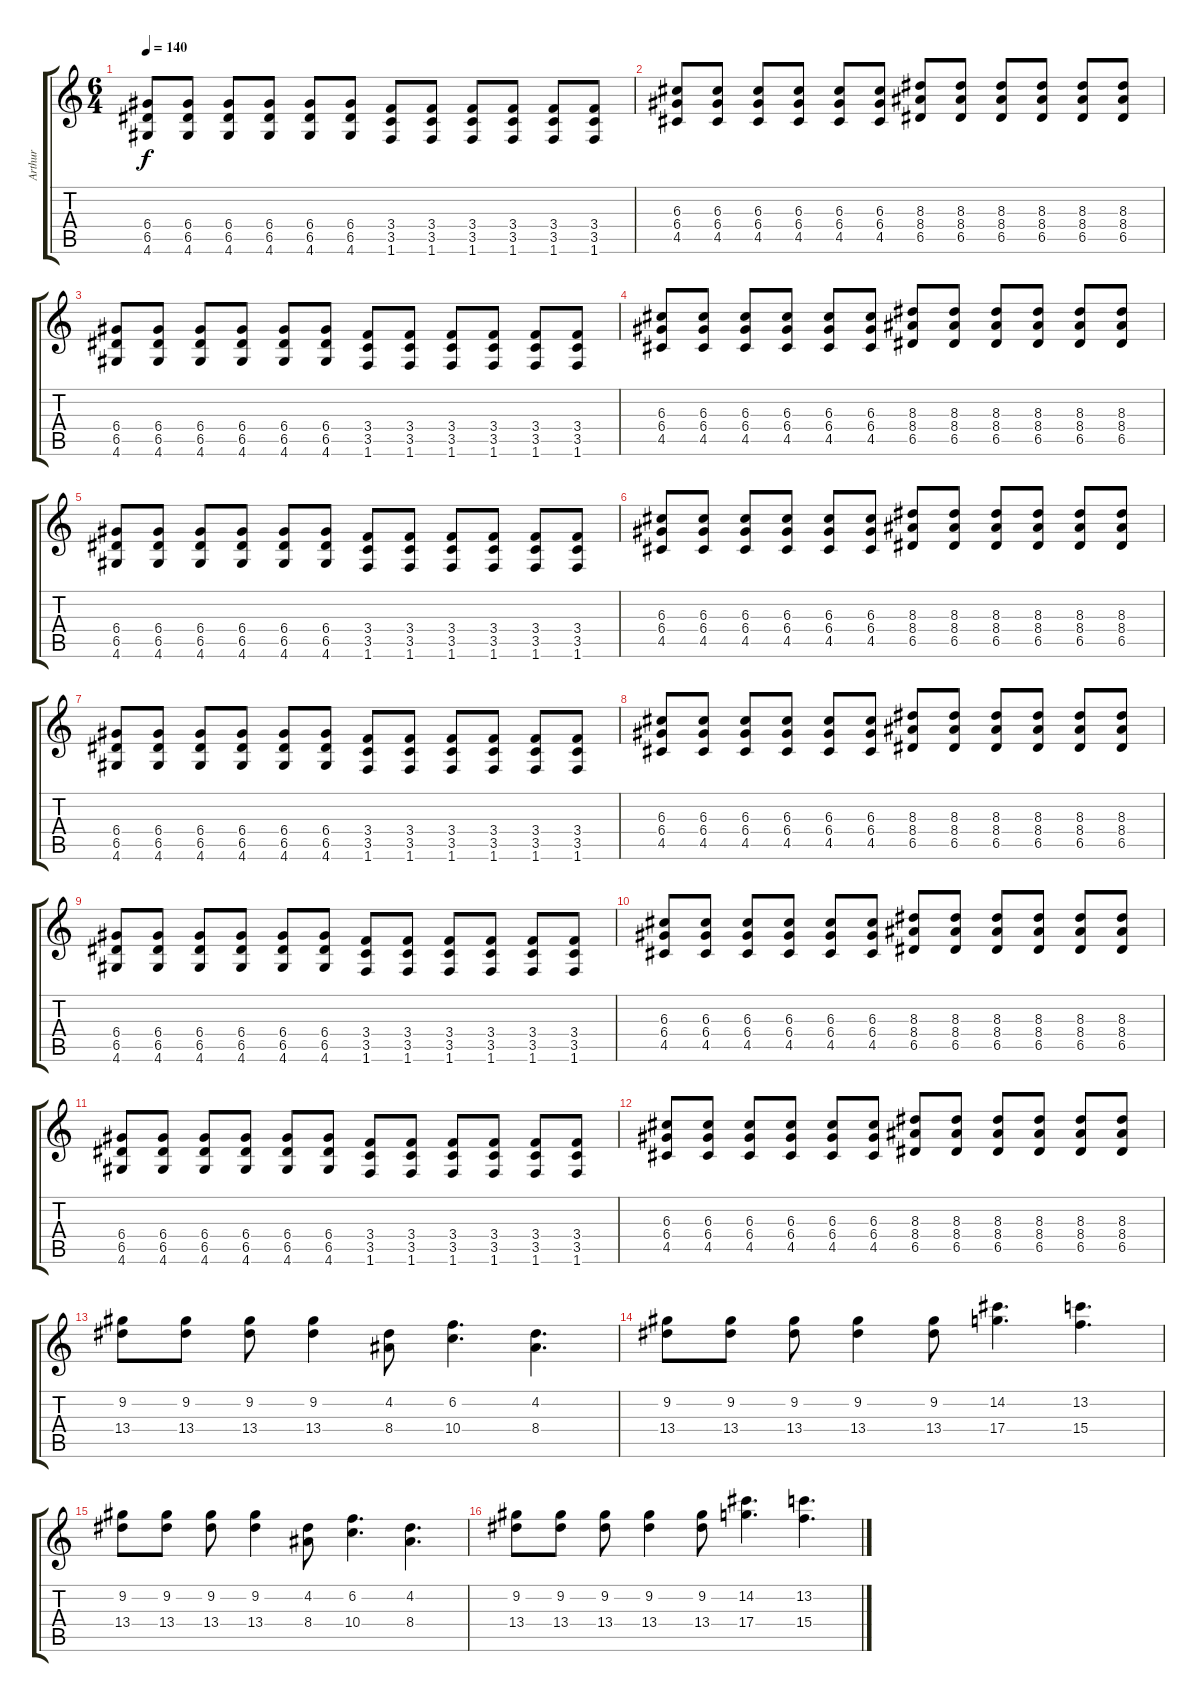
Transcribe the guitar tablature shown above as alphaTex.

\track ("Arthur" "Arthur") {instrument distortionguitar}
\staff {score tabs}
\tuning (E4 B3 G3 D3 A2 E2) {hide}
\ts (6 4)
\tempo 140
\clef g2
\ks c
(6.4 6.5 4.6).8{dy f volume 13 instrument distortionguitar} (6.4 6.5 4.6).8 (6.4 6.5 4.6).8 (6.4 6.5 4.6).8 (6.4 6.5 4.6).8 (6.4 6.5 4.6).8 (3.4 3.5 1.6).8 (3.4 3.5 1.6).8 (3.4 3.5 1.6).8 (3.4 3.5 1.6).8 (3.4 3.5 1.6).8 (3.4 3.5 1.6).8 |
(6.3 6.4 4.5).8 (6.3 6.4 4.5).8 (6.3 6.4 4.5).8 (6.3 6.4 4.5).8 (6.3 6.4 4.5).8 (6.3 6.4 4.5).8 (8.3 8.4 6.5).8 (8.3 8.4 6.5).8 (8.3 8.4 6.5).8 (8.3 8.4 6.5).8 (8.3 8.4 6.5).8 (8.3 8.4 6.5).8 |
(6.4 6.5 4.6).8 (6.4 6.5 4.6).8 (6.4 6.5 4.6).8 (6.4 6.5 4.6).8 (6.4 6.5 4.6).8 (6.4 6.5 4.6).8 (3.4 3.5 1.6).8 (3.4 3.5 1.6).8 (3.4 3.5 1.6).8 (3.4 3.5 1.6).8 (3.4 3.5 1.6).8 (3.4 3.5 1.6).8 |
(6.3 6.4 4.5).8 (6.3 6.4 4.5).8 (6.3 6.4 4.5).8 (6.3 6.4 4.5).8 (6.3 6.4 4.5).8 (6.3 6.4 4.5).8 (8.3 8.4 6.5).8 (8.3 8.4 6.5).8 (8.3 8.4 6.5).8 (8.3 8.4 6.5).8 (8.3 8.4 6.5).8 (8.3 8.4 6.5).8 |
(6.4 6.5 4.6).8{instrument distortionguitar} (6.4 6.5 4.6).8 (6.4 6.5 4.6).8 (6.4 6.5 4.6).8 (6.4 6.5 4.6).8 (6.4 6.5 4.6).8 (3.4 3.5 1.6).8 (3.4 3.5 1.6).8 (3.4 3.5 1.6).8 (3.4 3.5 1.6).8 (3.4 3.5 1.6).8 (3.4 3.5 1.6).8 |
(6.3 6.4 4.5).8 (6.3 6.4 4.5).8 (6.3 6.4 4.5).8 (6.3 6.4 4.5).8 (6.3 6.4 4.5).8 (6.3 6.4 4.5).8 (8.3 8.4 6.5).8 (8.3 8.4 6.5).8 (8.3 8.4 6.5).8 (8.3 8.4 6.5).8 (8.3 8.4 6.5).8 (8.3 8.4 6.5).8 |
(6.4 6.5 4.6).8 (6.4 6.5 4.6).8 (6.4 6.5 4.6).8 (6.4 6.5 4.6).8 (6.4 6.5 4.6).8 (6.4 6.5 4.6).8 (3.4 3.5 1.6).8 (3.4 3.5 1.6).8 (3.4 3.5 1.6).8 (3.4 3.5 1.6).8 (3.4 3.5 1.6).8 (3.4 3.5 1.6).8 |
(6.3 6.4 4.5).8 (6.3 6.4 4.5).8 (6.3 6.4 4.5).8 (6.3 6.4 4.5).8 (6.3 6.4 4.5).8 (6.3 6.4 4.5).8 (8.3 8.4 6.5).8 (8.3 8.4 6.5).8 (8.3 8.4 6.5).8 (8.3 8.4 6.5).8 (8.3 8.4 6.5).8 (8.3 8.4 6.5).8 |
(6.4 6.5 4.6).8{instrument distortionguitar} (6.4 6.5 4.6).8 (6.4 6.5 4.6).8 (6.4 6.5 4.6).8 (6.4 6.5 4.6).8 (6.4 6.5 4.6).8 (3.4 3.5 1.6).8 (3.4 3.5 1.6).8 (3.4 3.5 1.6).8 (3.4 3.5 1.6).8 (3.4 3.5 1.6).8 (3.4 3.5 1.6).8 |
(6.3 6.4 4.5).8 (6.3 6.4 4.5).8 (6.3 6.4 4.5).8 (6.3 6.4 4.5).8 (6.3 6.4 4.5).8 (6.3 6.4 4.5).8 (8.3 8.4 6.5).8 (8.3 8.4 6.5).8 (8.3 8.4 6.5).8 (8.3 8.4 6.5).8 (8.3 8.4 6.5).8 (8.3 8.4 6.5).8 |
(6.4 6.5 4.6).8 (6.4 6.5 4.6).8 (6.4 6.5 4.6).8 (6.4 6.5 4.6).8 (6.4 6.5 4.6).8 (6.4 6.5 4.6).8 (3.4 3.5 1.6).8 (3.4 3.5 1.6).8 (3.4 3.5 1.6).8 (3.4 3.5 1.6).8 (3.4 3.5 1.6).8 (3.4 3.5 1.6).8 |
(6.3 6.4 4.5).8 (6.3 6.4 4.5).8 (6.3 6.4 4.5).8 (6.3 6.4 4.5).8 (6.3 6.4 4.5).8 (6.3 6.4 4.5).8 (8.3 8.4 6.5).8 (8.3 8.4 6.5).8 (8.3 8.4 6.5).8 (8.3 8.4 6.5).8 (8.3 8.4 6.5).8 (8.3 8.4 6.5).8 |
(9.2 13.4).8{volume 14} (9.2 13.4).8 (9.2 13.4).8 (9.2 13.4).4 (4.2 8.4).8 (6.2 10.4).4{d} (4.2 8.4).4{d} |
(9.2 13.4).8 (9.2 13.4).8 (9.2 13.4).8 (9.2 13.4).4 (9.2 13.4).8 (14.2 17.4).4{d} (13.2 15.4).4{d} |
(9.2 13.4).8 (9.2 13.4).8 (9.2 13.4).8 (9.2 13.4).4 (4.2 8.4).8 (6.2 10.4).4{d} (4.2 8.4).4{d} |
(9.2 13.4).8 (9.2 13.4).8 (9.2 13.4).8 (9.2 13.4).4 (9.2 13.4).8 (14.2 17.4).4{d} (13.2 15.4).4{d}
